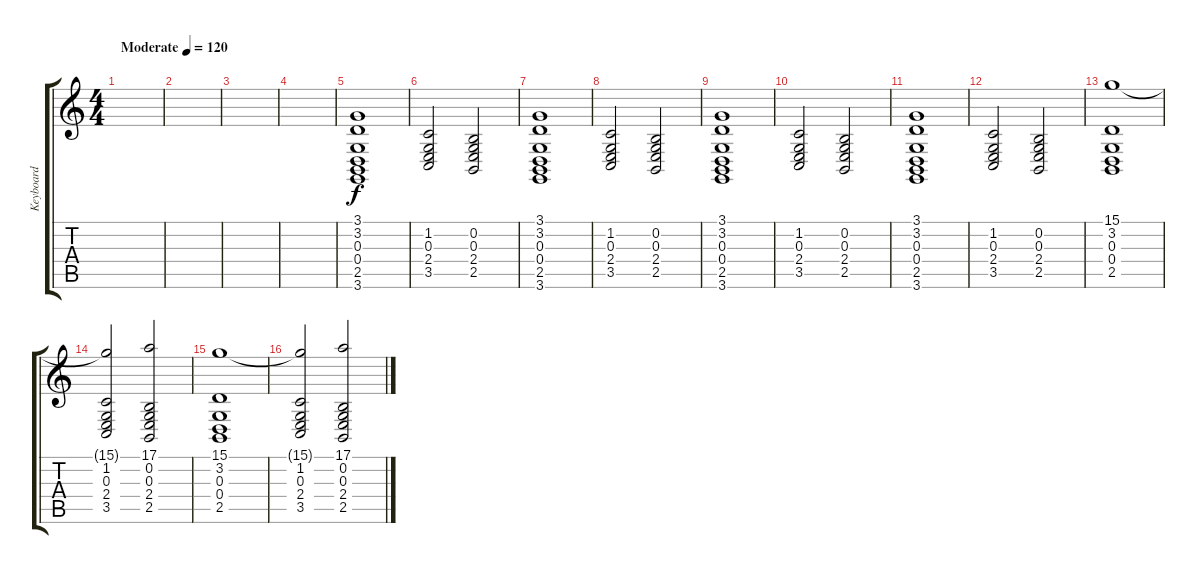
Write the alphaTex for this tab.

\track ("Keyboard" "Keyboard") {instrument acousticgrandpiano}
\staff {score tabs}
\tuning (E4 B3 G3 D3 A2 E2) {hide}
\ts (4 4)
\tempo (120 "Moderate")
\clef g2
\ks c
|
|
|
|
(3.1 3.2 0.3 0.4 2.5 3.6).1 |
(1.2 0.3 2.4 3.5).2 (0.2 0.3 2.4 2.5).2 |
(3.1 3.2 0.3 0.4 2.5 3.6).1 |
(1.2 0.3 2.4 3.5).2 (0.2 0.3 2.4 2.5).2 |
(3.1 3.2 0.3 0.4 2.5 3.6).1 |
(1.2 0.3 2.4 3.5).2 (0.2 0.3 2.4 2.5).2 |
(3.1 3.2 0.3 0.4 2.5 3.6).1 |
(1.2 0.3 2.4 3.5).2 (0.2 0.3 2.4 2.5).2 |
(15.1 3.2 0.3 0.4 2.5).1 |
(15.1{t} 1.2 0.3 2.4 3.5).2 (17.1 0.2 0.3 2.4 2.5).2 |
(15.1 3.2 0.3 0.4 2.5).1 |
(15.1{t} 1.2 0.3 2.4 3.5).2 (17.1 0.2 0.3 2.4 2.5).2
